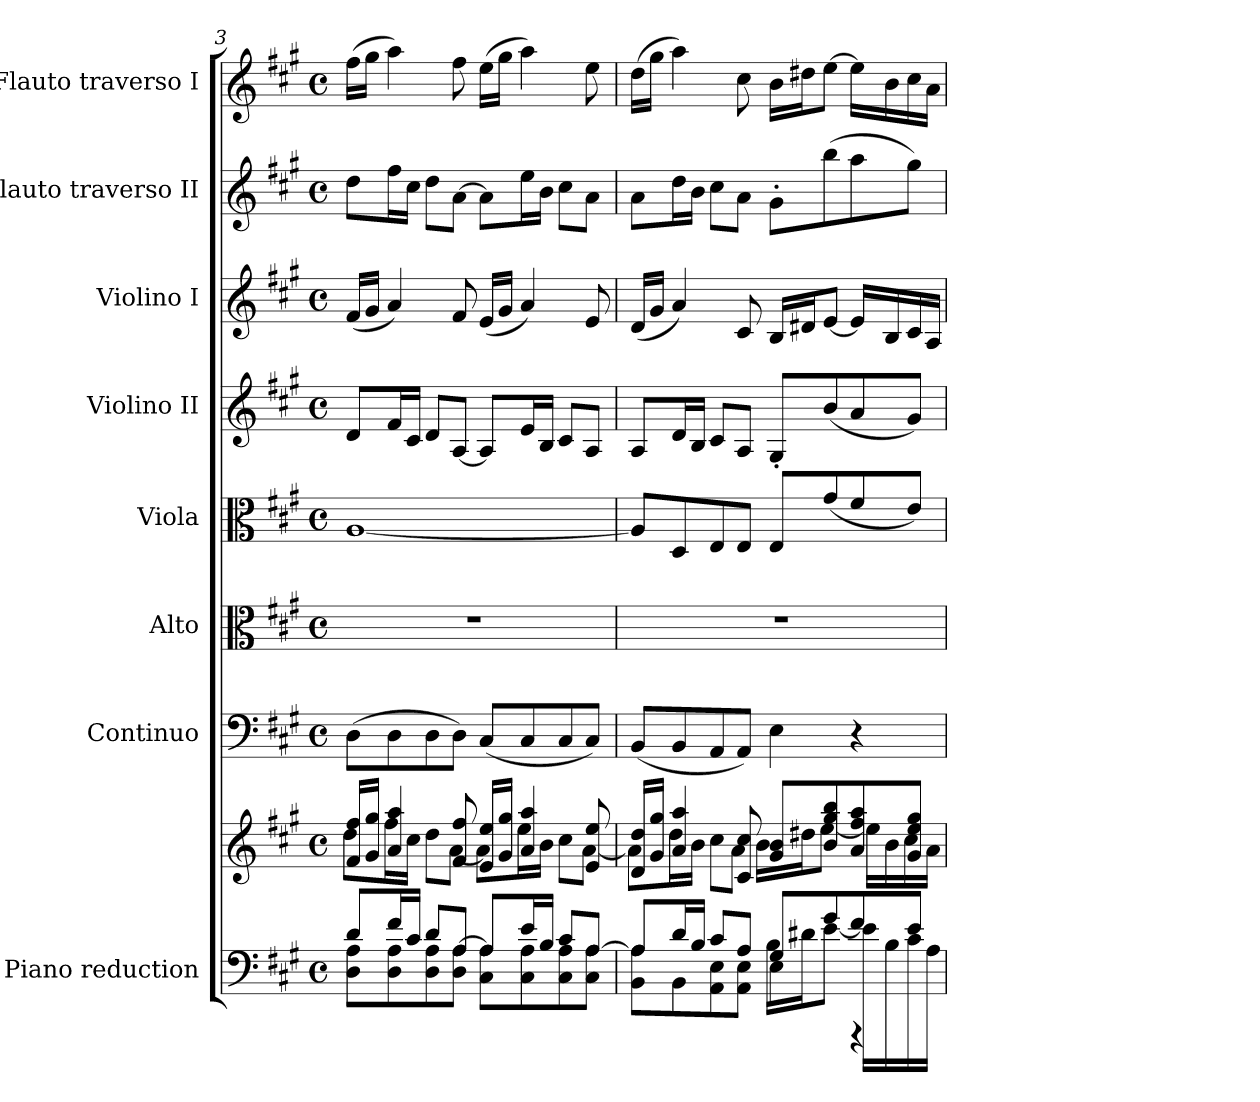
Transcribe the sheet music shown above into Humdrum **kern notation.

**kern	**kern	**kern	**kern	**kern	**kern	**kern	**kern	**kern
*part8	*part8	*part7	*part6	*part5	*part4	*part3	*part2	*part1
*staff9	*staff8	*staff7	*staff6	*staff5	*staff4	*staff3	*staff2	*staff1
*I"Piano reduction	*	*I"Continuo	*I"Alto	*I"Viola	*I"Violino II	*I"Violino I	*I"Flauto traverso II	*I"Flauto traverso I
*I'Pno	*	*	*	*I'Vla	*	*I'Vln	*I'Fl	*I'Fl
*clefF4	*clefG2	*clefF4	*clefC3	*clefC3	*clefG2	*clefG2	*clefG2	*clefG2
*k[f#c#g#]	*k[f#c#g#]	*k[f#c#g#]	*k[f#c#g#]	*k[f#c#g#]	*k[f#c#g#]	*k[f#c#g#]	*k[f#c#g#]	*k[f#c#g#]
*A:	*A:	*A:	*A:	*A:	*A:	*A:	*A:	*A:
*M4/4	*M4/4	*M4/4	*M4/4	*M4/4	*M4/4	*M4/4	*M4/4	*M4/4
*met(c)	*met(c)	*met(c)	*met(c)	*met(c)	*met(c)	*met(c)	*met(c)	*met(c)
=3	=3	=3	=3	=3	=3	=3	=3	=3
*^	*^	*	*	*	*	*	*	*
8d/L	8D\ 8A\L	16f#/ 16ff#/LL	8dd\L	(>8D\L	1r	[1A	8d/L	(<16f#/LL	8dd\L	(>16ff#\LL
.	.	16g#/ 16gg#/JJ	.	.	.	.	.	16g#/JJ	.	16gg#\JJ
16f#:/L	8D\ 8A\	4a/ 4aa/	16ff#\L	8D\	.	.	16f#/L	4a/)	16ff#\L	4aa\)
16c#/JJ	.	.	16cc#\JJ	.	.	.	16c#/JJ	.	16cc#\JJ	.
8d/L	8D\ 8A\	.	8dd\L	8D\	.	.	8d/L	.	8dd\L	.
[8A/J	8D\ 8A\J	8f#/ 8ff#/	[8a\J	8D\J)	.	.	[8A/J	8f#/	[8a\J	8ff#\
8A/L]	8C#\ 8A\L	16e/ 16ee/LL	8a\L]	(<8C#/L	.	.	8A/L]	(<16e/LL	8a\L]	(>16ee\LL
.	.	16g#/ 16gg#/JJ	.	.	.	.	.	16g#/JJ	.	16gg#\JJ
16e:/L	8C#\ 8A\	4a/ 4aa/	16ee\L	8C#/	.	.	16e/L	4a/)	16ee\L	4aa\)
16B/JJ	.	.	16b\JJ	.	.	.	16B/JJ	.	16b\JJ	.
8c#/L	8C#\ 8A\	.	8cc#\L	8C#/	.	.	8c#/L	.	8cc#\L	.
[8A/J	8C#\ 8A\J	8e/ 8ee/	[8a\J	8C#/J)	.	.	8A/J	8e/	8a\J	8ee\
!!LO:LB:g=z
=4	=4	=4	=4	=4	=4	=4	=4	=4	=4	=4
*	*^	*	*	*	*	*	*	*	*	*
8A/L]	8BB\ 8A\L	2ryy	16d/ 16dd/LL	8a\L]	(<8BB/L	1r	8A/L]	8A/L	(<16d/LL	8a\L	(>16dd\LL
.	.	.	16g#/ 16gg#/JJ	.	.	.	.	.	16g#/JJ	.	16gg#\JJ
16d:/L	8BB\	.	4a/ 4aa/	16dd\L	8BB/	.	8D/	16d/L	4a/)	16dd\L	4aa\)
16B/JJ	.	.	.	16b\JJ	.	.	.	16B/JJ	.	16b\JJ	.
8c#:/L	8AA\ 8E\	.	.	8cc#\L	8AA/	.	8E/	8c#/L	.	8cc#\L	.
8A/J	8AA\ 8E\J	.	8c#/ 8cc#/	8a\J	8AA/J)	.	8E/J	8A/J	8c#/	8a\J	8cc#\
8G#/L	16B\LL	4E\	8g#/ 8b/L	16b\LL	4E\	.	8E/L	8G#'/L	16B/LL	8g#'\L	16b\LL
.	16d#X\J	.	.	16dd#X\J	.	.	.	.	16d#X/J	.	16dd#X\J
8g#/	[8e\J	.	8b/ 8gg#/ 8bb/	[8ee\J	.	.	(<8g#/	(<8b/	[8e/J	(>8bb\	[8ee\J
8f#/	16e\LL]	4rFFF	8a/ 8ff#/ 8aa/	16ee\LL]	4r	.	8f#/	8a/	16e/LL]	8aa\	16ee\LL]
.	16B\	.	.	16b\	.	.	.	.	16B/	.	16b\
8e/J	16c#\	.	8g#/ 8ee/ 8gg#/J	16cc#\	.	.	8e/J)	8g#/J)	16c#/	8gg#\J)	16cc#\
.	16A\JJ	.	.	16a\JJ	.	.	.	.	16A/JJ	.	16a\JJ
*v	*v	*v	*	*	*	*	*	*	*	*	*
*	*v	*v	*	*	*	*	*	*	*
=	=	=	=	=	=	=	=	=
*-	*-	*-	*-	*-	*-	*-	*-	*-
